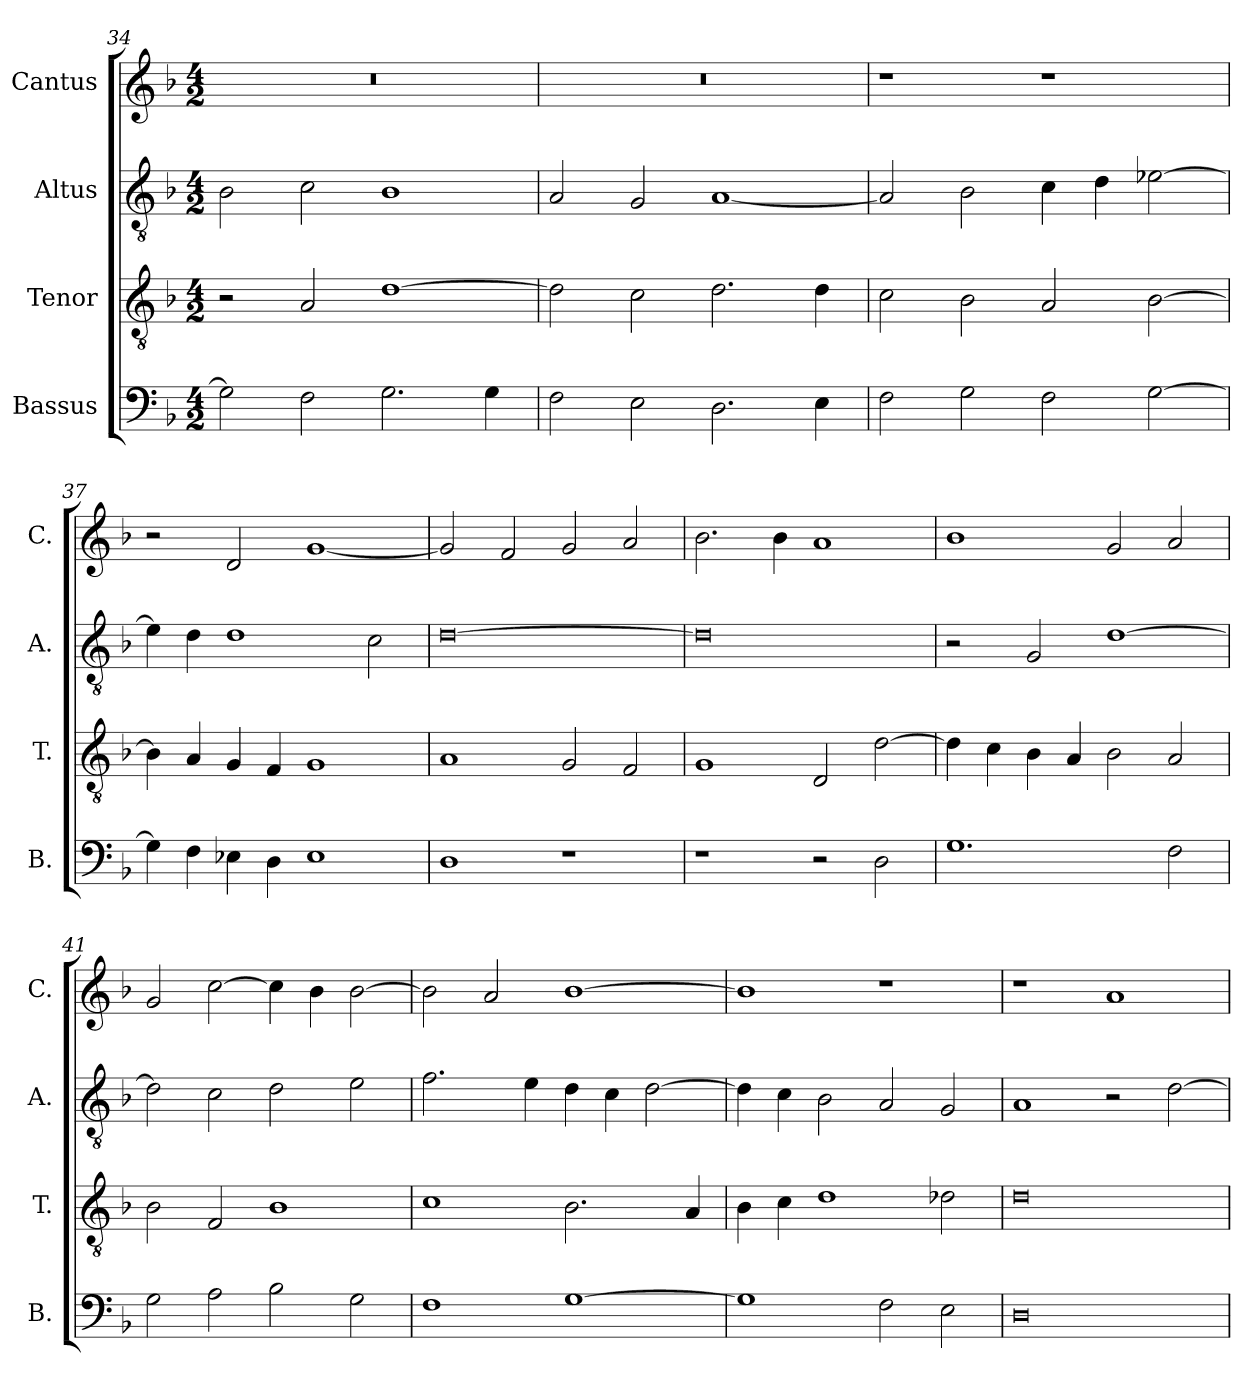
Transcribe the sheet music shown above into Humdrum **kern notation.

**kern	**kern	**kern	**kern
*part4	*part3	*part2	*part1
*staff4	*staff3	*staff2	*staff1
*I"Bassus	*I"Tenor	*I"Altus	*I"Cantus
*I'B.	*I'T.	*I'A.	*I'C.
!!LO:LB:g=z
*clefF4	*clefGv2	*clefGv2	*clefG2
*k[b-]	*k[b-]	*k[b-]	*k[b-]
*M4/2	*M4/2	*M4/2	*M4/2
=34	=34	=34	=34
2G\]	2r	2B-\	0r
2F\	2A/	2c\	.
2.G\	[1d	1B-	.
4G\	.	.	.
=35	=35	=35	=35
2F\	2d\]	2A/	0r
2E\	2c\	2G/	.
2.D\	2.d\	[1A	.
4E\	4d\	.	.
=36	=36	=36	=36
2F\	2c\	2A/]	1r
2G\	2B-\	2B-\	.
2F\	2A/	4c\	1r
.	.	4d\	.
[2G\	[2B-\	[2e-X\	.
=37	=37	=37	=37
4G\]	4B-\]	4e-\]	2r
4F\	4A/	4d\	.
4E-X\	4G/	1d	2d/
4D\	4F/	.	.
1E-	1G	.	[1g
.	.	2c\	.
!!LO:LB:g=z
=38	=38	=38	=38
1D	1A	[0d	2g/]
.	.	.	2f/
1r	2G/	.	2g/
.	2F/	.	2a/
=39	=39	=39	=39
1r	1G	0d]	2.b-\
.	.	.	4b-\
2r	2D/	.	1a
2D\	[2d\	.	.
=40	=40	=40	=40
1.G	4d\]	2r	1b-
.	4c\	.	.
.	4B-\	2G/	.
.	4A/	.	.
.	2B-\	[1d	2g/
2F\	2A/	.	2a/
=41	=41	=41	=41
2G\	2B-\	2d\]	2g/
2A\	2F/	2c\	[2cc\
2B-\	1B-	2d\	4cc\]
.	.	.	4b-\
2G\	.	2e\	[2b-\
!!LO:PB:g=z
=42	=42	=42	=42
1F	1c	2.f\	2b-\]
.	.	.	2a/
.	.	4e\	.
[1G	2.B-\	4d\	[1b-
.	.	4c\	.
.	.	[2d\	.
.	4A/	.	.
=43	=43	=43	=43
1G]	4B-\	4d\]	1b-]
.	4c\	4c\	.
.	1d	2B-\	.
2F\	.	2A/	1r
2E\	2d-X\	2G/	.
=44	=44	=44	=44
0D	0d	1A	1r
.	.	2r	1a
.	.	[2d\	.
=	=	=	=
*-	*-	*-	*-
